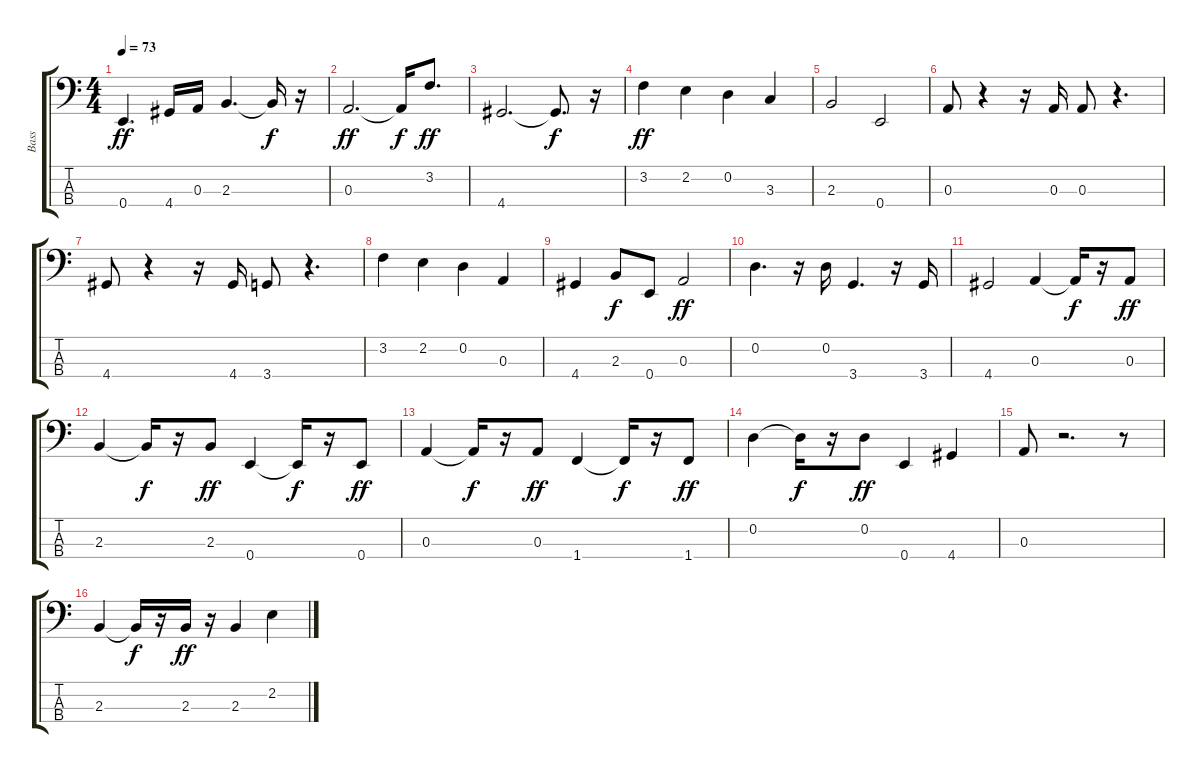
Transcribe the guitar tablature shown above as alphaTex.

\track ("Bass" "Bass") {instrument electricbassfinger}
\staff {score tabs}
\tuning (G2 D2 A1 E1) {hide}
\ts (4 4)
\tempo 73
\clef f4
\ks c
0.4.4{d dy ff} 4.4.16 0.3.16 2.3.4{d} 2.3{t}.16{dy f} r.16 |
0.3.2{d dy ff} 0.3{t}.16{dy f} 3.2.8{d dy ff} |
4.4.2{d} 4.4{t}.8{d dy f} r.16 |
3.2.4{dy ff} 2.2.4 0.2.4 3.3.4 |
2.3.2 0.4.2 |
0.3.8 r.4 r.16 0.3.16 0.3.8 r.4{d} |
4.4.8 r.4 r.16 4.4.16 3.4.8 r.4{d} |
3.2.4 2.2.4 0.2.4 0.3.4 |
4.4.4 2.3.8{dy f} 0.4.8 0.3.2{dy ff} |
0.2.4{d} r.16 0.2.16 3.4.4{d} r.16 3.4.16 |
4.4.2 0.3.4 0.3{t}.16{dy f} r.16 0.3.8{dy ff} |
2.3.4 2.3{t}.16{dy f} r.16 2.3.8{dy ff} 0.4.4 0.4{t}.16{dy f} r.16 0.4.8{dy ff} |
0.3.4 0.3{t}.16{dy f} r.16 0.3.8{dy ff} 1.4.4 1.4{t}.16{dy f} r.16 1.4.8{dy ff} |
0.2.4 0.2{t}.16{dy f} r.16 0.2.8{dy ff} 0.4.4 4.4.4 |
0.3.8 r.2{d} r.8 |
2.3.4 2.3{t}.16{dy f} r.16 2.3.16{dy ff} r.16 2.3.4 2.2.4
